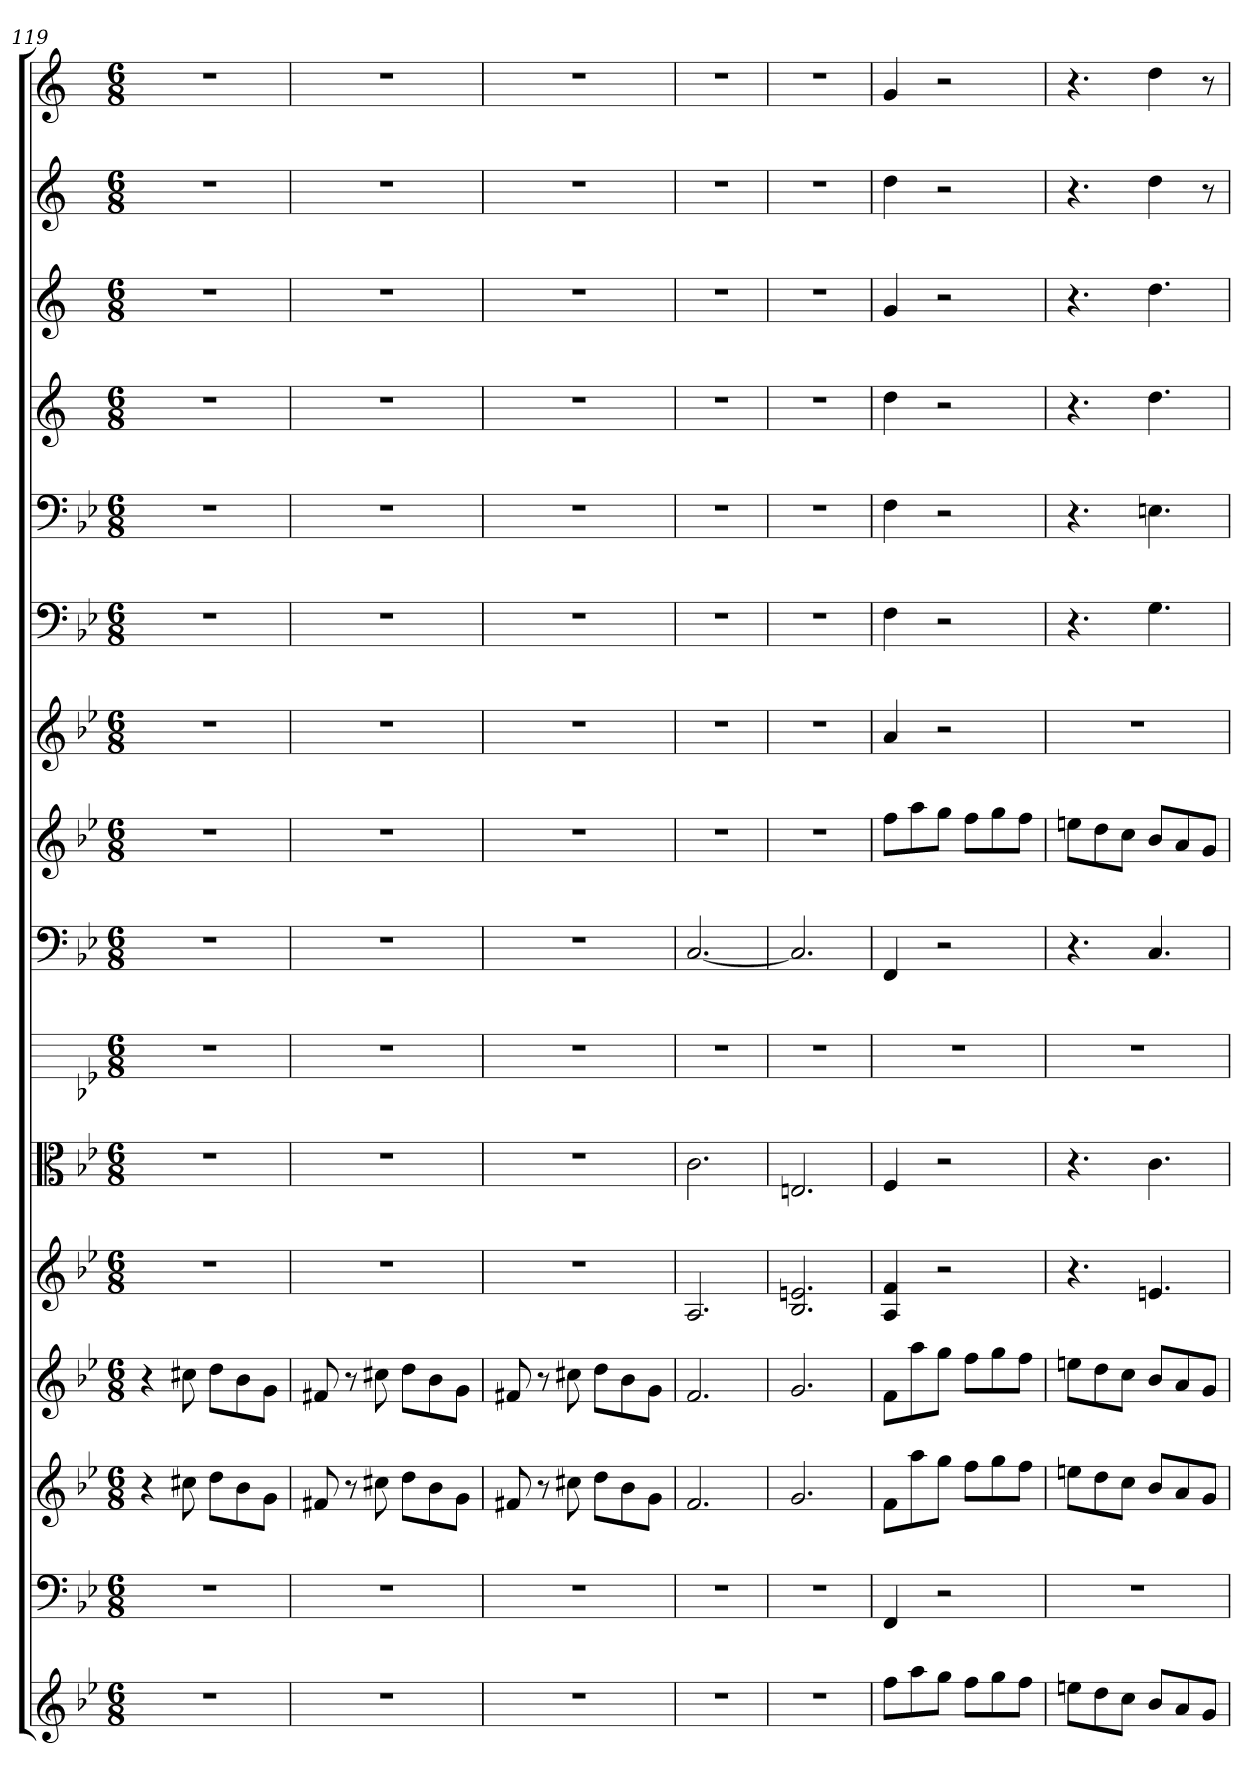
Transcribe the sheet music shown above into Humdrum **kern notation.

**kern	**kern	**kern	**kern	**kern	**kern	**kern	**kern	**kern	**kern	**kern	**kern	**kern	**kern	**kern	**kern
*part16	*part15	*part14	*part13	*part12	*part11	*part10	*part9	*part8	*part7	*part6	*part5	*part4	*part3	*part2	*part1
*staff16	*staff15	*staff14	*staff13	*staff12	*staff11	*staff10	*staff9	*staff8	*staff7	*staff6	*staff5	*staff4	*staff3	*staff2	*staff1
*	*clefF4	*	*	*	*clefC3	*	*clefF4	*	*	*clefF4	*clefF4	*	*	*	*
*k[b-e-]	*k[b-e-]	*k[b-e-]	*k[b-e-]	*k[b-e-]	*k[b-e-]	*k[b-e-]	*k[b-e-]	*k[b-e-]	*k[b-e-]	*k[b-e-]	*k[b-e-]	*k[]	*k[]	*k[]	*k[]
*M6/8	*M6/8	*M6/8	*M6/8	*M6/8	*M6/8	*M6/8	*M6/8	*M6/8	*M6/8	*M6/8	*M6/8	*M6/8	*M6/8	*M6/8	*M6/8
=119	=119	=119	=119	=119	=119	=119	=119	=119	=119	=119	=119	=119	=119	=119	=119
2.r	2.r	4r	4r	2.r	2.r	2.r	2.r	2.r	2.r	2.r	2.r	2.r	2.r	2.r	2.r
.	.	8cc#X	8cc#X	.	.	.	.	.	.	.	.	.	.	.	.
.	.	8ddL	8ddL	.	.	.	.	.	.	.	.	.	.	.	.
.	.	8b-	8b-	.	.	.	.	.	.	.	.	.	.	.	.
.	.	8gJ	8gJ	.	.	.	.	.	.	.	.	.	.	.	.
=120	=120	=120	=120	=120	=120	=120	=120	=120	=120	=120	=120	=120	=120	=120	=120
2.r	2.r	8f#X	8f#X	2.r	2.r	2.r	2.r	2.r	2.r	2.r	2.r	2.r	2.r	2.r	2.r
.	.	8r	8r	.	.	.	.	.	.	.	.	.	.	.	.
.	.	8cc#X	8cc#X	.	.	.	.	.	.	.	.	.	.	.	.
.	.	8ddL	8ddL	.	.	.	.	.	.	.	.	.	.	.	.
.	.	8b-	8b-	.	.	.	.	.	.	.	.	.	.	.	.
.	.	8gJ	8gJ	.	.	.	.	.	.	.	.	.	.	.	.
=121	=121	=121	=121	=121	=121	=121	=121	=121	=121	=121	=121	=121	=121	=121	=121
2.r	2.r	8f#X	8f#X	2.r	2.r	2.r	2.r	2.r	2.r	2.r	2.r	2.r	2.r	2.r	2.r
.	.	8r	8r	.	.	.	.	.	.	.	.	.	.	.	.
.	.	8cc#X	8cc#X	.	.	.	.	.	.	.	.	.	.	.	.
.	.	8ddL	8ddL	.	.	.	.	.	.	.	.	.	.	.	.
.	.	8b-	8b-	.	.	.	.	.	.	.	.	.	.	.	.
.	.	8gJ	8gJ	.	.	.	.	.	.	.	.	.	.	.	.
=122	=122	=122	=122	=122	=122	=122	=122	=122	=122	=122	=122	=122	=122	=122	=122
2.r	2.r	2.f	2.f	2.A	2.c	2.r	[2.C	2.r	2.r	2.r	2.r	2.r	2.r	2.r	2.r
=123	=123	=123	=123	=123	=123	=123	=123	=123	=123	=123	=123	=123	=123	=123	=123
2.r	2.r	2.g	2.g	2.B- 2.en	2.En	2.r	2.C]	2.r	2.r	2.r	2.r	2.r	2.r	2.r	2.r
=124	=124	=124	=124	=124	=124	=124	=124	=124	=124	=124	=124	=124	=124	=124	=124
8ffL	4FF	8fL	8fL	4A 4f	4F	2.r	4FF	8ffL	4a	4F	4F	4dd	4g	4dd	4g
8aa	.	8aa	8aa	.	.	.	.	8aa	.	.	.	.	.	.	.
8ggJ	2r	8ggJ	8ggJ	2r	2r	.	2r	8ggJ	2r	2r	2r	2r	2r	2r	2r
8ffL	.	8ffL	8ffL	.	.	.	.	8ffL	.	.	.	.	.	.	.
8gg	.	8gg	8gg	.	.	.	.	8gg	.	.	.	.	.	.	.
8ffJ	.	8ffJ	8ffJ	.	.	.	.	8ffJ	.	.	.	.	.	.	.
=125	=125	=125	=125	=125	=125	=125	=125	=125	=125	=125	=125	=125	=125	=125	=125
8eenL	2.r	8eenL	8eenL	4.r	4.r	2.r	4.r	8eenL	2.r	4.r	4.r	4.r	4.r	4.r	4.r
8dd	.	8dd	8dd	.	.	.	.	8dd	.	.	.	.	.	.	.
8ccJ	.	8ccJ	8ccJ	.	.	.	.	8ccJ	.	.	.	.	.	.	.
8b-L	.	8b-L	8b-L	4.en	4.c	.	4.C	8b-L	.	4.G	4.En	4.dd	4.dd	4dd	4dd
8a	.	8a	8a	.	.	.	.	8a	.	.	.	.	.	.	.
8gJ	.	8gJ	8gJ	.	.	.	.	8gJ	.	.	.	.	.	8r	8r
=	=	=	=	=	=	=	=	=	=	=	=	=	=	=	=
*-	*-	*-	*-	*-	*-	*-	*-	*-	*-	*-	*-	*-	*-	*-	*-
